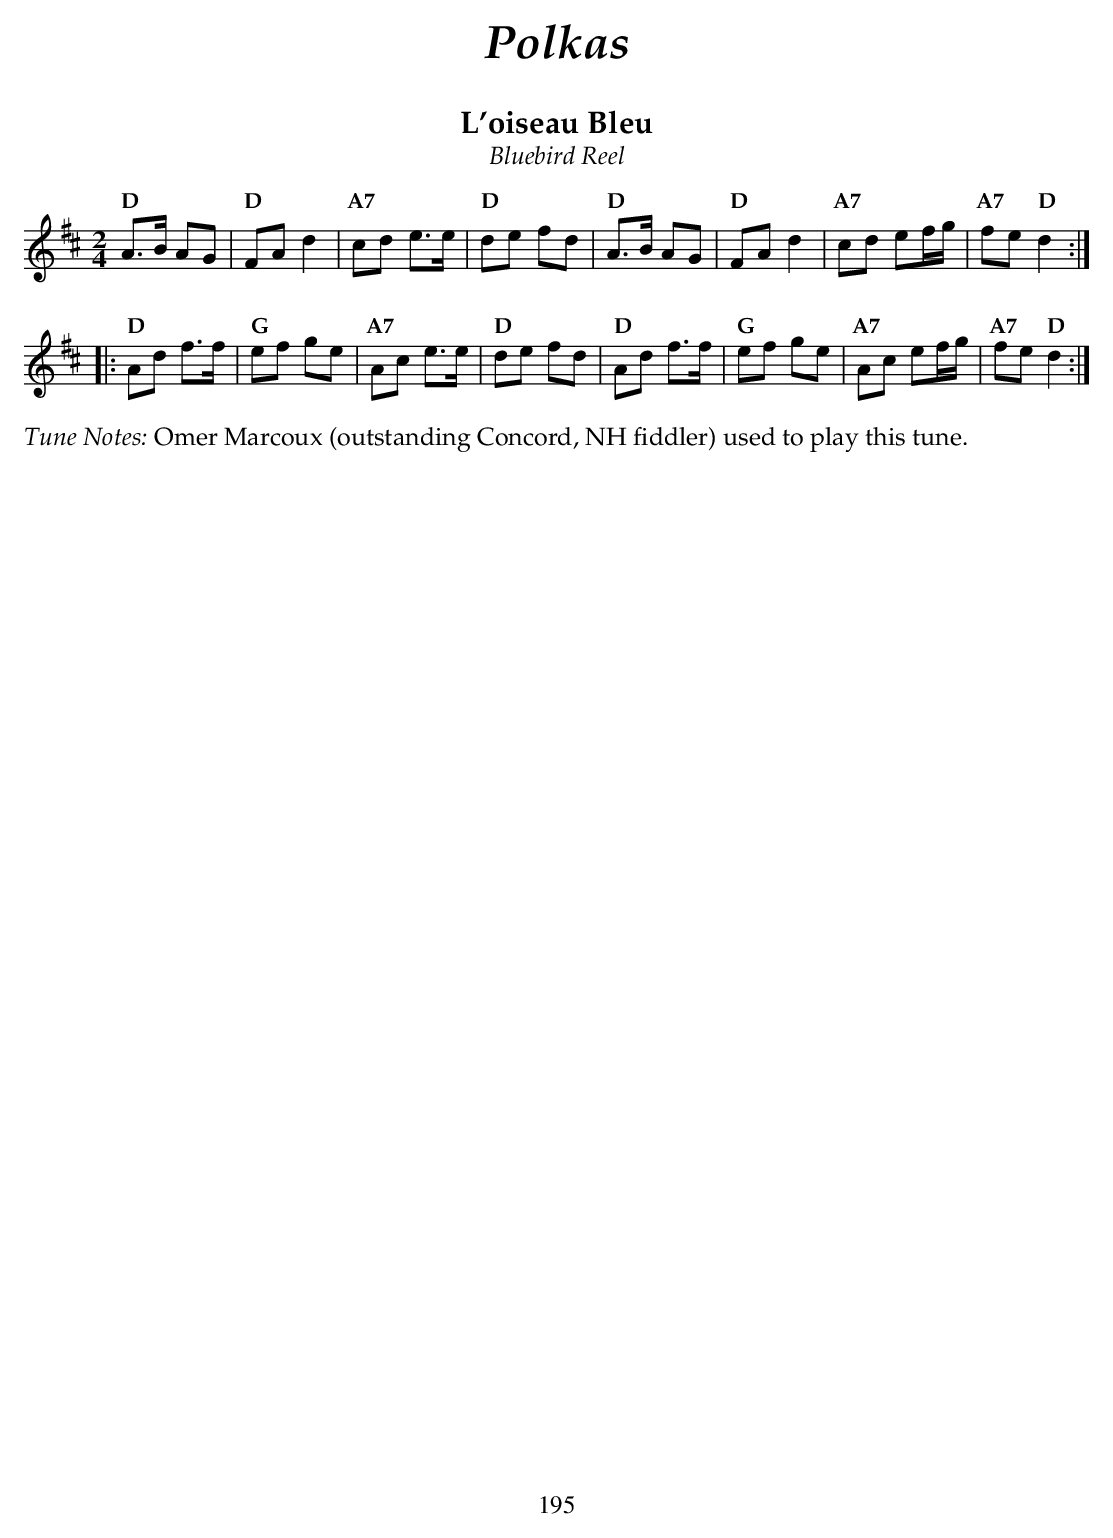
X:1
T:L'oiseau Bleu
T:Bluebird Reel
M:2/4
L:1/8
K:D
   "D" A>B AG | "D" FA d2 | "A7" cd e>e   | "D" de fd  |\
   "D" A>B AG | "D" FA d2 | "A7" cd ef/g/ | "A7" fe "D" d2 :|
|: "D" Ad f>f | "G" ef ge | "A7" Ac e>e   | "D" de fd  |\
   "D" Ad f>f | "G" ef ge | "A7" Ac ef/g/ | "A7" fe "D" d2 :|
